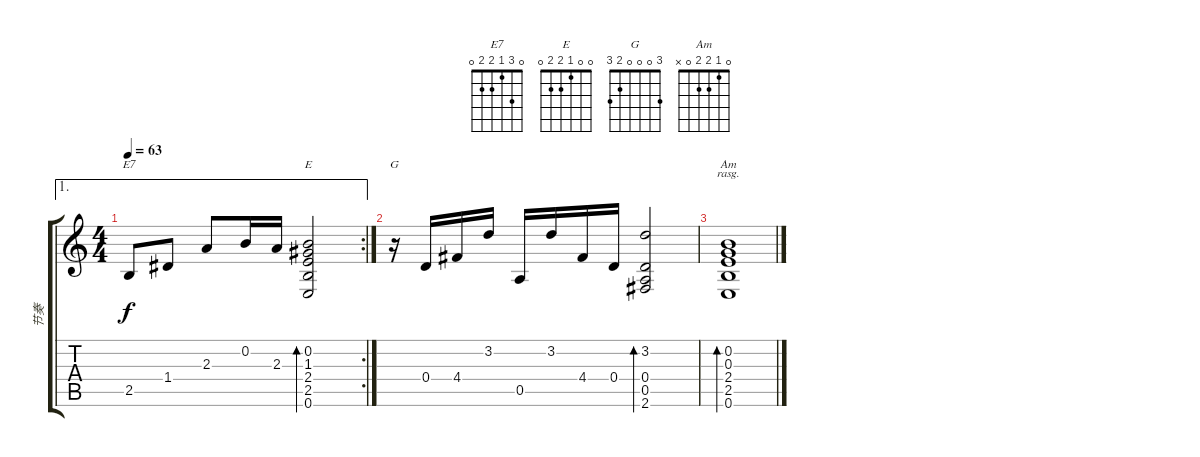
\track ("节奏" "节奏") {instrument electricguitarjazz}
\staff {score tabs}
\tuning (E4 B3 G3 D3 A2 E2) {hide}
\chord ("E7" 0 3 1 2 2 0)
\chord ("E" 0 0 1 2 2 0)
\chord ("G" 3 0 0 0 2 3)
\chord ("Am" 0 1 2 2 0 x)
\ae 1
\rc 2
\ts (4 4)
\tempo 63
\clef g2
\ks aminor
2.5.8{ch "E7" dy f} 1.4.8 2.3.8 0.2.16 2.3.16 (0.2 1.3 2.4 2.5 0.6).2{bd 240 ch "E"} |
r.16{ch "G"} 0.4.16 4.4.16 3.2.16 0.5.16 3.2.16 4.4.16 0.4.16 (3.2 0.4 0.5 2.6).2{bd 240} |
(0.2 0.3 2.4 2.5 0.6).1{bd 480 ch "Am" rasg ii}
